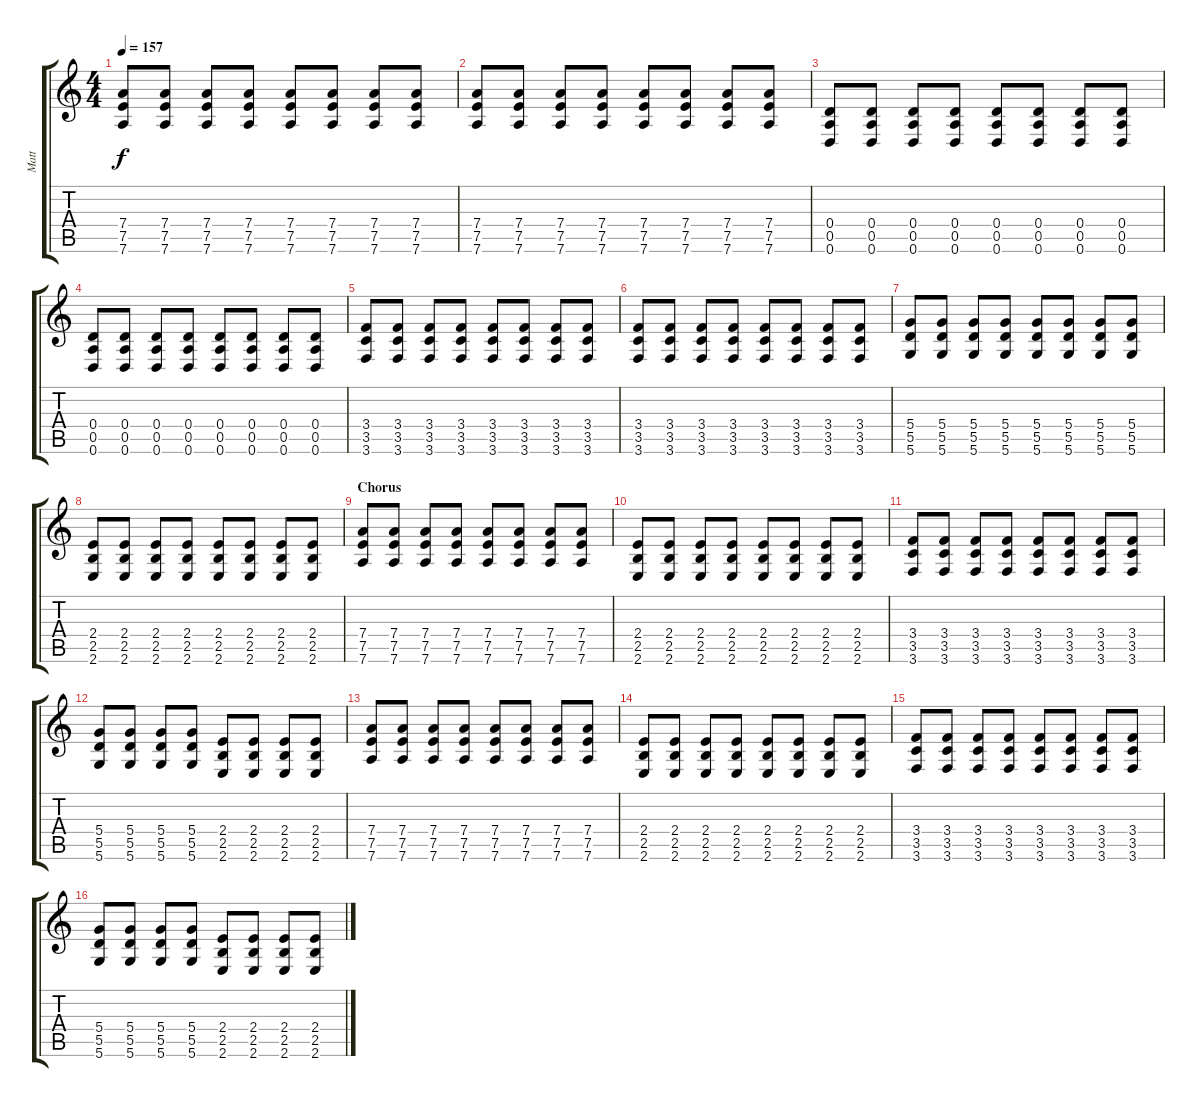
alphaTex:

\track ("Matt" "Matt") {instrument overdrivenguitar}
\staff {score tabs}
\tuning (E4 B3 G3 D3 A2 D2) {hide}
\ts (4 4)
\tempo 157
\clef g2
\ks c
(7.4 7.5 7.6).8{dy f} (7.4 7.5 7.6).8 (7.4 7.5 7.6).8 (7.4 7.5 7.6).8 (7.4 7.5 7.6).8 (7.4 7.5 7.6).8 (7.4 7.5 7.6).8 (7.4 7.5 7.6).8 |
(7.4 7.5 7.6).8 (7.4 7.5 7.6).8 (7.4 7.5 7.6).8 (7.4 7.5 7.6).8 (7.4 7.5 7.6).8 (7.4 7.5 7.6).8 (7.4 7.5 7.6).8 (7.4 7.5 7.6).8 |
(0.4 0.5 0.6).8 (0.4 0.5 0.6).8 (0.4 0.5 0.6).8 (0.4 0.5 0.6).8 (0.4 0.5 0.6).8 (0.4 0.5 0.6).8 (0.4 0.5 0.6).8 (0.4 0.5 0.6).8 |
(0.4 0.5 0.6).8 (0.4 0.5 0.6).8 (0.4 0.5 0.6).8 (0.4 0.5 0.6).8 (0.4 0.5 0.6).8 (0.4 0.5 0.6).8 (0.4 0.5 0.6).8 (0.4 0.5 0.6).8 |
(3.4 3.5 3.6).8 (3.4 3.5 3.6).8 (3.4 3.5 3.6).8 (3.4 3.5 3.6).8 (3.4 3.5 3.6).8 (3.4 3.5 3.6).8 (3.4 3.5 3.6).8 (3.4 3.5 3.6).8 |
(3.4 3.5 3.6).8 (3.4 3.5 3.6).8 (3.4 3.5 3.6).8 (3.4 3.5 3.6).8 (3.4 3.5 3.6).8 (3.4 3.5 3.6).8 (3.4 3.5 3.6).8 (3.4 3.5 3.6).8 |
(5.4 5.5 5.6).8 (5.4 5.5 5.6).8 (5.4 5.5 5.6).8 (5.4 5.5 5.6).8 (5.4 5.5 5.6).8 (5.4 5.5 5.6).8 (5.4 5.5 5.6).8 (5.4 5.5 5.6).8 |
(2.4 2.5 2.6).8 (2.4 2.5 2.6).8 (2.4 2.5 2.6).8 (2.4 2.5 2.6).8 (2.4 2.5 2.6).8 (2.4 2.5 2.6).8 (2.4 2.5 2.6).8 (2.4 2.5 2.6).8 |
\section ("" "Chorus")
(7.4 7.5 7.6).8 (7.4 7.5 7.6).8 (7.4 7.5 7.6).8 (7.4 7.5 7.6).8 (7.4 7.5 7.6).8 (7.4 7.5 7.6).8 (7.4 7.5 7.6).8 (7.4 7.5 7.6).8 |
(2.4 2.5 2.6).8 (2.4 2.5 2.6).8 (2.4 2.5 2.6).8 (2.4 2.5 2.6).8 (2.4 2.5 2.6).8 (2.4 2.5 2.6).8 (2.4 2.5 2.6).8 (2.4 2.5 2.6).8 |
(3.4 3.5 3.6).8 (3.4 3.5 3.6).8 (3.4 3.5 3.6).8 (3.4 3.5 3.6).8 (3.4 3.5 3.6).8 (3.4 3.5 3.6).8 (3.4 3.5 3.6).8 (3.4 3.5 3.6).8 |
(5.4 5.5 5.6).8 (5.4 5.5 5.6).8 (5.4 5.5 5.6).8 (5.4 5.5 5.6).8 (2.4 2.5 2.6).8 (2.4 2.5 2.6).8 (2.4 2.5 2.6).8 (2.4 2.5 2.6).8 |
(7.4 7.5 7.6).8 (7.4 7.5 7.6).8 (7.4 7.5 7.6).8 (7.4 7.5 7.6).8 (7.4 7.5 7.6).8 (7.4 7.5 7.6).8 (7.4 7.5 7.6).8 (7.4 7.5 7.6).8 |
(2.4 2.5 2.6).8 (2.4 2.5 2.6).8 (2.4 2.5 2.6).8 (2.4 2.5 2.6).8 (2.4 2.5 2.6).8 (2.4 2.5 2.6).8 (2.4 2.5 2.6).8 (2.4 2.5 2.6).8 |
(3.4 3.5 3.6).8 (3.4 3.5 3.6).8 (3.4 3.5 3.6).8 (3.4 3.5 3.6).8 (3.4 3.5 3.6).8 (3.4 3.5 3.6).8 (3.4 3.5 3.6).8 (3.4 3.5 3.6).8 |
(5.4 5.5 5.6).8 (5.4 5.5 5.6).8 (5.4 5.5 5.6).8 (5.4 5.5 5.6).8 (2.4 2.5 2.6).8 (2.4 2.5 2.6).8 (2.4 2.5 2.6).8 (2.4 2.5 2.6).8
